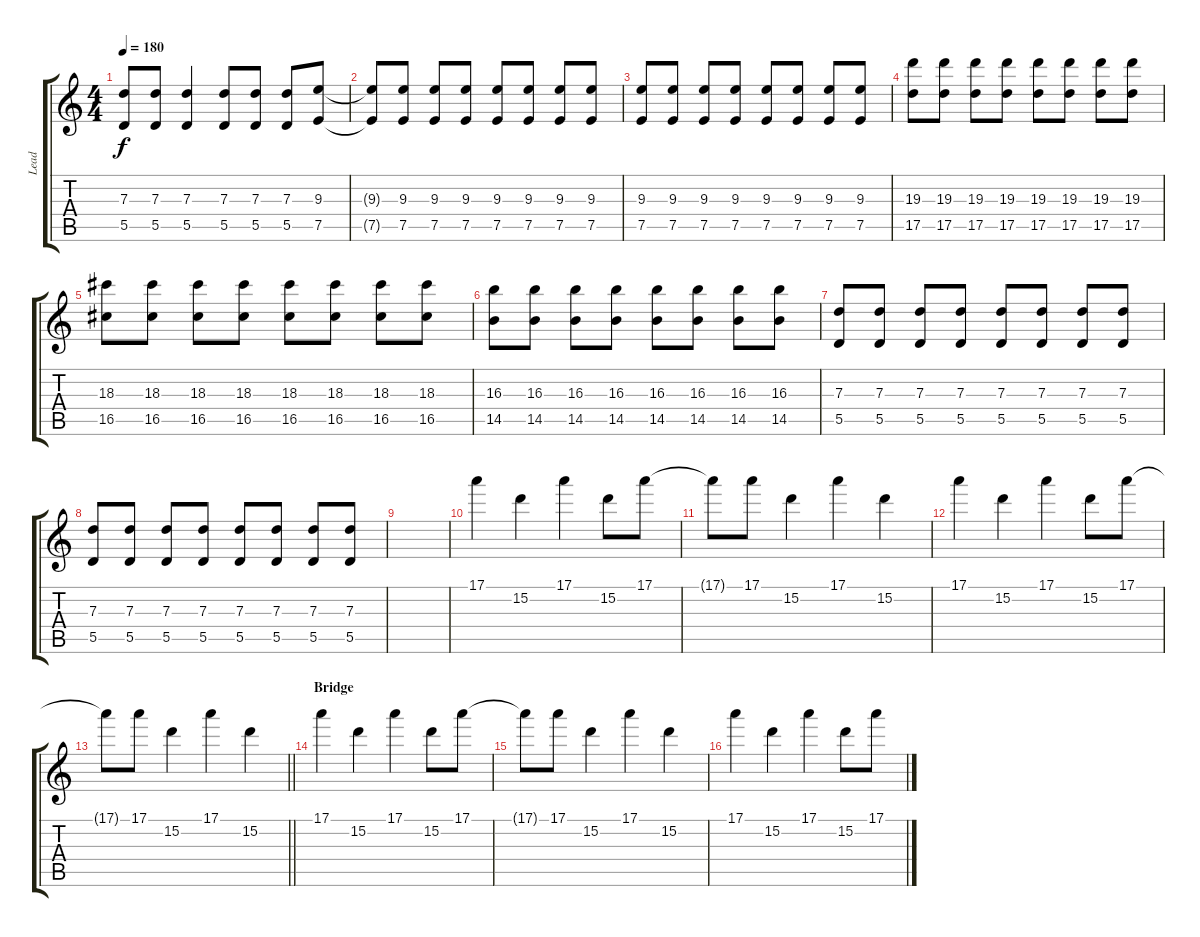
\track ("Lead" "Lead") {instrument distortionguitar}
\staff {score tabs}
\tuning (E4 B3 G3 D3 A2 D2) {hide}
\ts (4 4)
\tempo 180
\clef g2
\ks c
(7.3{t} 5.5{t}).8{dy f} (7.3 5.5).8 (7.3 5.5).4 (7.3 5.5).8 (7.3 5.5).8 (7.3 5.5).8 (9.3 7.5).8 |
(9.3{t} 7.5{t}).8 (9.3 7.5).8 (9.3 7.5).8 (9.3 7.5).8 (9.3 7.5).8 (9.3 7.5).8 (9.3 7.5).8 (9.3 7.5).8 |
(9.3 7.5).8 (9.3 7.5).8 (9.3 7.5).8 (9.3 7.5).8 (9.3 7.5).8 (9.3 7.5).8 (9.3 7.5).8 (9.3 7.5).8 |
(19.3 17.5).8 (19.3 17.5).8 (19.3 17.5).8 (19.3 17.5).8 (19.3 17.5).8 (19.3 17.5).8 (19.3 17.5).8 (19.3 17.5).8 |
(18.3 16.5).8 (18.3 16.5).8 (18.3 16.5).8 (18.3 16.5).8 (18.3 16.5).8 (18.3 16.5).8 (18.3 16.5).8 (18.3 16.5).8 |
(16.3 14.5).8 (16.3 14.5).8 (16.3 14.5).8 (16.3 14.5).8 (16.3 14.5).8 (16.3 14.5).8 (16.3 14.5).8 (16.3 14.5).8 |
(7.3 5.5).8 (7.3 5.5).8 (7.3 5.5).8 (7.3 5.5).8 (7.3 5.5).8 (7.3 5.5).8 (7.3 5.5).8 (7.3 5.5).8 |
(7.3 5.5).8 (7.3 5.5).8 (7.3 5.5).8 (7.3 5.5).8 (7.3 5.5).8 (7.3 5.5).8 (7.3 5.5).8 (7.3 5.5).8 |
|
17.1.4 15.2.4 17.1.4 15.2.8 17.1.8 |
17.1{t}.8 17.1.8 15.2.4 17.1.4 15.2.4 |
17.1.4 15.2.4 17.1.4 15.2.8 17.1.8 |
\barLineRight lightlight
17.1{t}.8 17.1.8 15.2.4 17.1.4 15.2.4 |
\section ("" "Bridge")
17.1.4 15.2.4 17.1.4 15.2.8 17.1.8 |
17.1{t}.8 17.1.8 15.2.4 17.1.4 15.2.4 |
17.1.4 15.2.4 17.1.4 15.2.8 17.1.8
